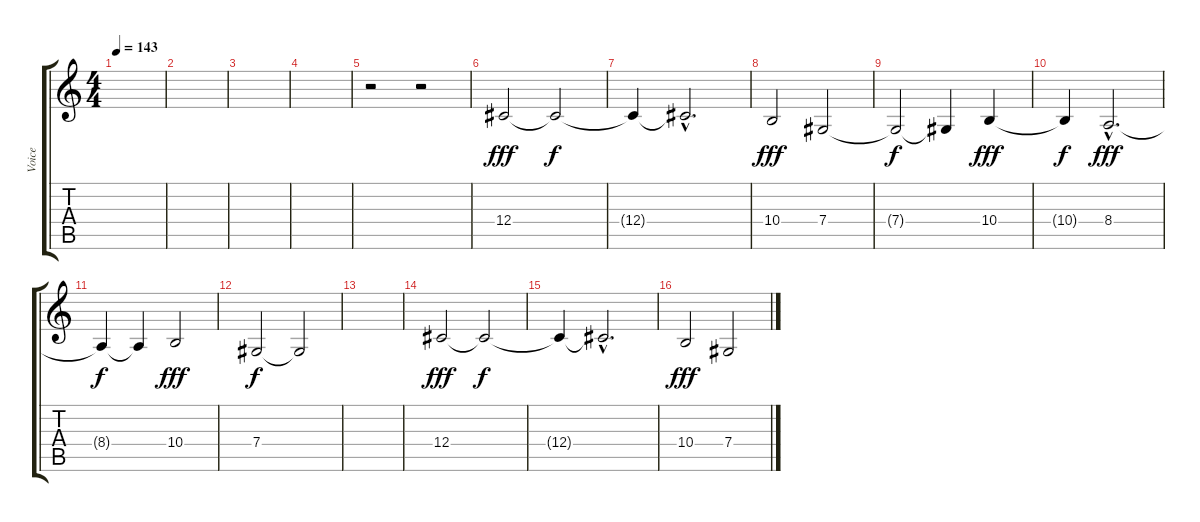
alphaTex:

\track ("Voice" "Voice") {instrument cello}
\staff {score tabs}
\tuning (Eb4 Bb3 Gb3 Db3 Ab2 Db2) {hide}
\ts (4 4)
\tempo 143
\clef g2
\ks c
|
|
|
|
r.2 r.2 |
12.4.2{dy fff volume 13} 12.4{t}.2{dy f} |
12.4{t}.4{volume 4} 12.4{hac t}.2{d} |
10.4.2{dy fff volume 13} 7.4.2 |
7.4{t}.2{dy f} 7.4{t}.4 10.4.4{dy fff} |
10.4{t}.4{dy f} 8.4{hac}.2{d dy fff} |
8.4{t}.4{dy f} 8.4{t}.4 10.4.2{dy fff} |
7.4.2{dy f} 7.4{t}.2 |
|
12.4.2{dy fff volume 13} 12.4{t}.2{dy f} |
12.4{t}.4{volume 4} 12.4{hac t}.2{d} |
10.4.2{dy fff volume 13} 7.4.2
